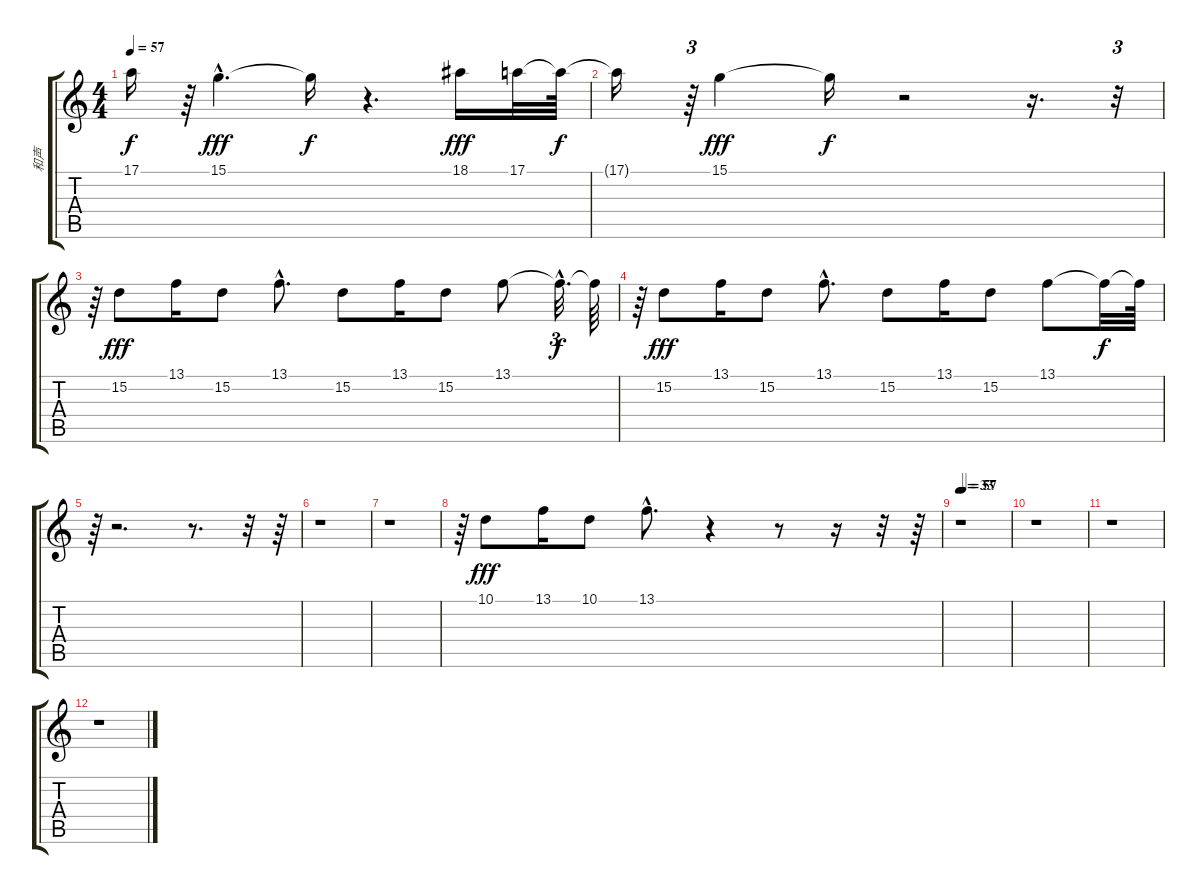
\track ("和声" "和声") {instrument acousticgrandpiano}
\staff {score tabs}
\tuning (E4 B3 G3 D3 A2 E2) {hide}
\ts (4 4)
\tempo 57
\clef g2
\ks c
17.1{t}.16{dy f} r.64 15.1{hac}.4{d dy fff} 15.1{t}.16{dy f} r.4{d} 18.1.16{dy fff} 17.1.32 17.1{t}.64{dy f} |
17.1{t}.16 r.64{tu (3 2)} 15.1.4{dy fff} 15.1{t}.16{dy f} r.2 r.16{d} r.32{tu (3 2)} |
r.64 15.2.8{dy fff} 13.1.16 15.2.8 13.1{hac}.8{d} 15.2.8 13.1.16 15.2.8 13.1.8 13.1{hac t}.32{d tu (3 2) dy f} 13.1{t}.64 |
r.64 15.2.8{dy fff} 13.1.16 15.2.8 13.1{hac}.8{d} 15.2.8 13.1.16 15.2.8 13.1.8 13.1{t}.32{dy f} 13.1{t}.64 |
r.64 r.2{d} r.8{d} r.32 r.64 |
r.1 |
r.1 |
r.64 10.1.8{dy fff} 13.1.16 10.1.8 13.1{hac}.8{d} r.4 r.8 r.16 r.32 r.64 |
\tempo 33
\tempo (57 0.0625)
r.1 |
r.1 |
r.1 |
r.1
